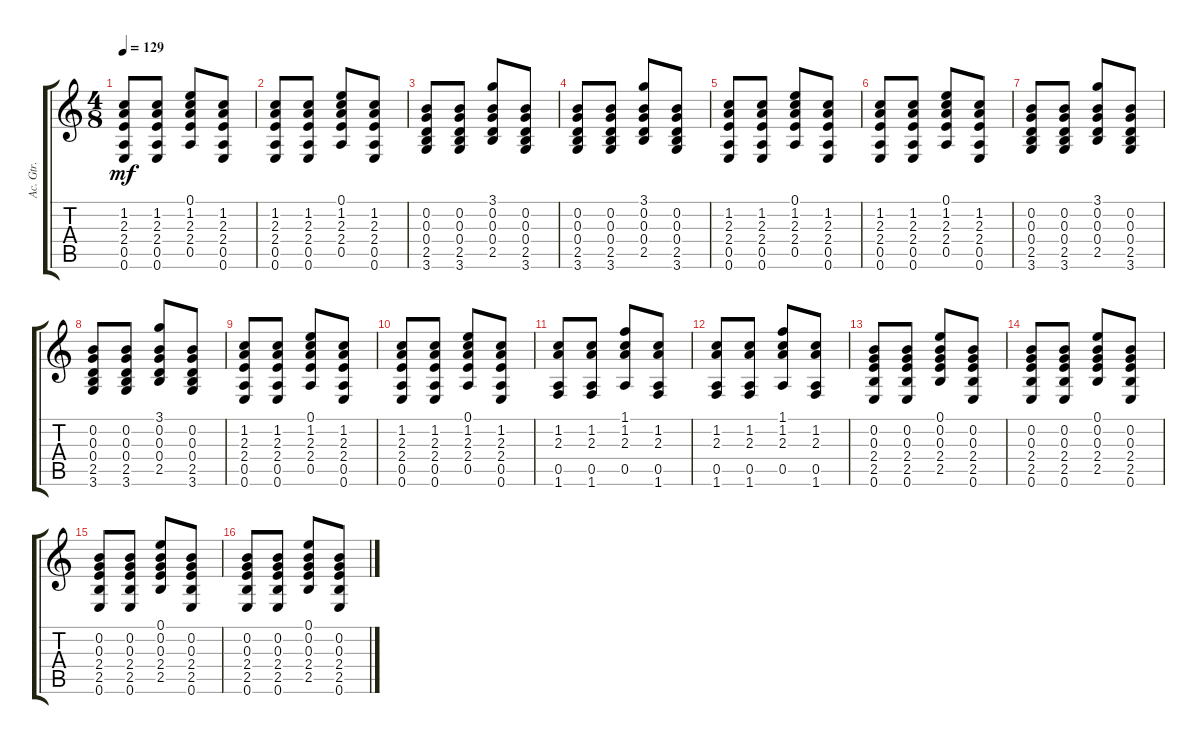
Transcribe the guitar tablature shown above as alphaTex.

\track ("Ac. Gtr." "Ac. Gtr.") {instrument acousticguitarsteel}
\staff {score tabs}
\tuning (E4 B3 G3 D3 A2 E2) {hide}
\ts (4 8)
\tempo 129
\clef g2
\ks c
(1.2 2.3 2.4 0.5 0.6).8{dy mf} (1.2 2.3 2.4 0.5 0.6).8 (0.1 1.2 2.3 2.4 0.5).8 (1.2 2.3 2.4 0.5 0.6).8 |
(1.2 2.3 2.4 0.5 0.6).8 (1.2 2.3 2.4 0.5 0.6).8 (0.1 1.2 2.3 2.4 0.5).8 (1.2 2.3 2.4 0.5 0.6).8 |
(0.2 0.3 0.4 2.5 3.6).8 (0.2 0.3 0.4 2.5 3.6).8 (3.1 0.2 0.3 0.4 2.5).8 (0.2 0.3 0.4 2.5 3.6).8 |
(0.2 0.3 0.4 2.5 3.6).8 (0.2 0.3 0.4 2.5 3.6).8 (3.1 0.2 0.3 0.4 2.5).8 (0.2 0.3 0.4 2.5 3.6).8 |
(1.2 2.3 2.4 0.5 0.6).8 (1.2 2.3 2.4 0.5 0.6).8 (0.1 1.2 2.3 2.4 0.5).8 (1.2 2.3 2.4 0.5 0.6).8 |
(1.2 2.3 2.4 0.5 0.6).8 (1.2 2.3 2.4 0.5 0.6).8 (0.1 1.2 2.3 2.4 0.5).8 (1.2 2.3 2.4 0.5 0.6).8 |
(0.2 0.3 0.4 2.5 3.6).8 (0.2 0.3 0.4 2.5 3.6).8 (3.1 0.2 0.3 0.4 2.5).8 (0.2 0.3 0.4 2.5 3.6).8 |
(0.2 0.3 0.4 2.5 3.6).8 (0.2 0.3 0.4 2.5 3.6).8 (3.1 0.2 0.3 0.4 2.5).8 (0.2 0.3 0.4 2.5 3.6).8 |
(1.2 2.3 2.4 0.5 0.6).8 (1.2 2.3 2.4 0.5 0.6).8 (0.1 1.2 2.3 2.4 0.5).8 (1.2 2.3 2.4 0.5 0.6).8 |
(1.2 2.3 2.4 0.5 0.6).8 (1.2 2.3 2.4 0.5 0.6).8 (0.1 1.2 2.3 2.4 0.5).8 (1.2 2.3 2.4 0.5 0.6).8 |
(1.2 2.3 0.5 1.6).8 (1.2 2.3 0.5 1.6).8 (1.1 1.2 2.3 0.5).8 (1.2 2.3 0.5 1.6).8 |
(1.2 2.3 0.5 1.6).8 (1.2 2.3 0.5 1.6).8 (1.1 1.2 2.3 0.5).8 (1.2 2.3 0.5 1.6).8 |
(0.2 0.3 2.4 2.5 0.6).8 (0.2 0.3 2.4 2.5 0.6).8 (0.1 0.2 0.3 2.4 2.5).8 (0.2 0.3 2.4 2.5 0.6).8 |
(0.2 0.3 2.4 2.5 0.6).8 (0.2 0.3 2.4 2.5 0.6).8 (0.1 0.2 0.3 2.4 2.5).8 (0.2 0.3 2.4 2.5 0.6).8 |
(0.2 0.3 2.4 2.5 0.6).8 (0.2 0.3 2.4 2.5 0.6).8 (0.1 0.2 0.3 2.4 2.5).8 (0.2 0.3 2.4 2.5 0.6).8 |
(0.2 0.3 2.4 2.5 0.6).8 (0.2 0.3 2.4 2.5 0.6).8 (0.1 0.2 0.3 2.4 2.5).8 (0.2 0.3 2.4 2.5 0.6).8
